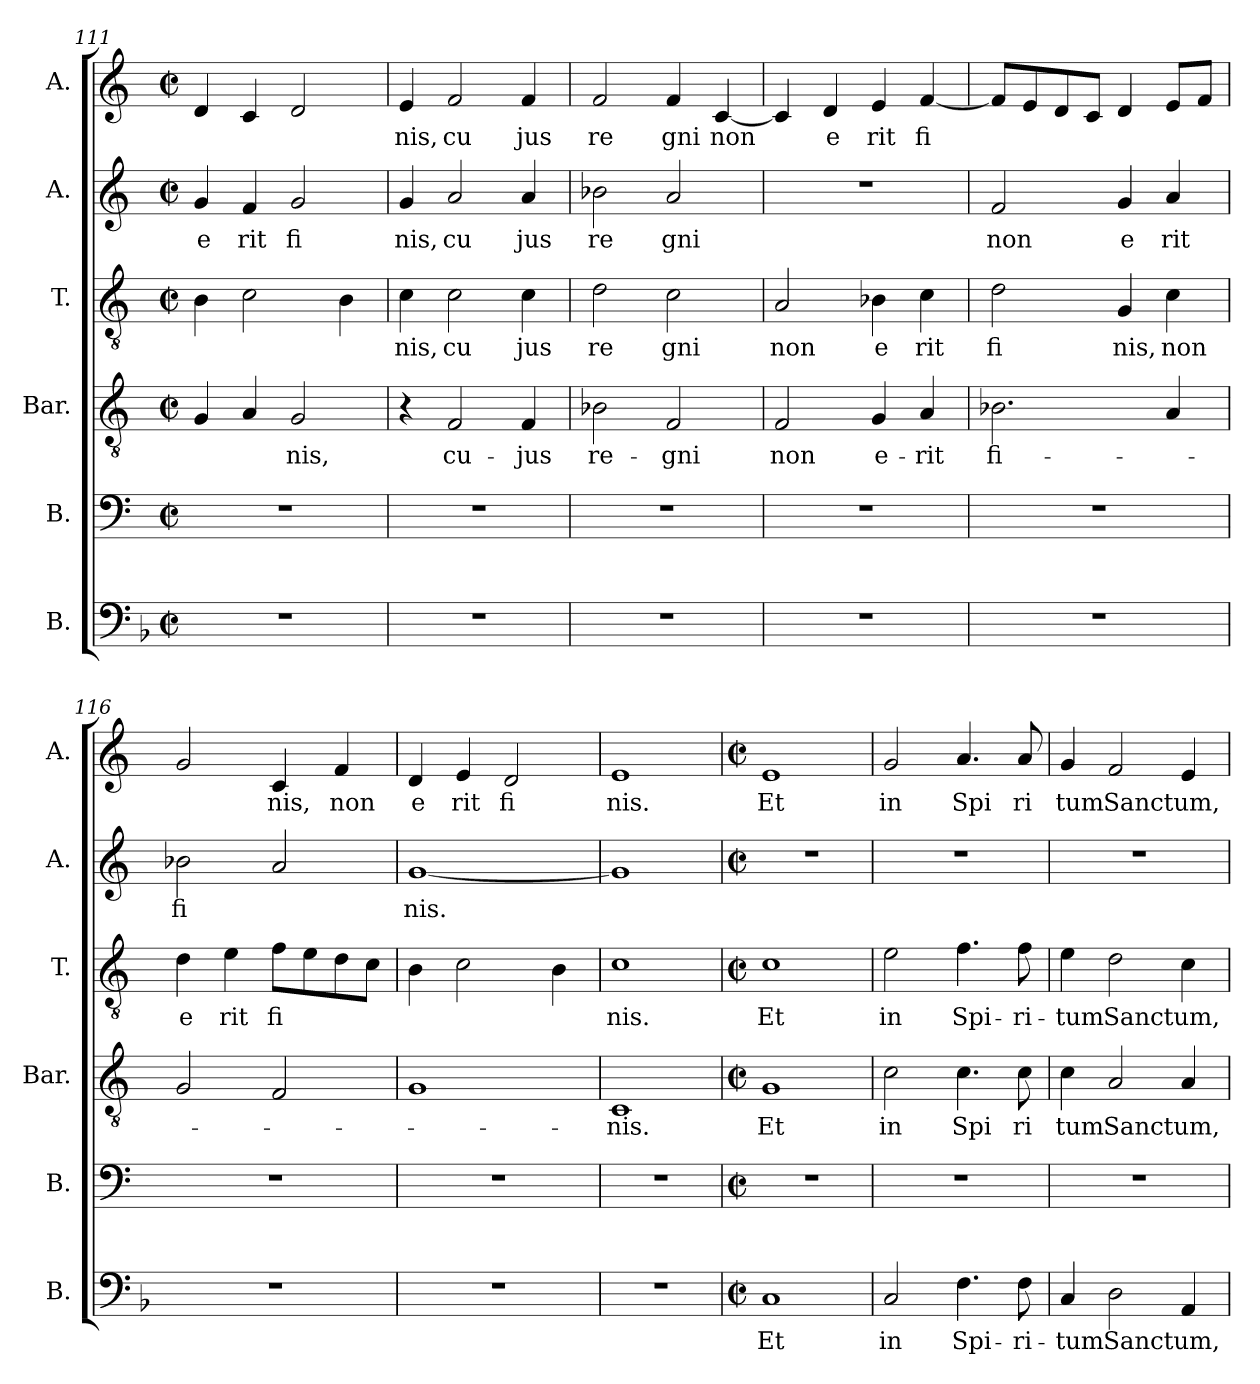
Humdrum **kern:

**kern	**text	**kern	**kern	**text	**kern	**text	**kern	**text	**kern	**text
*part6	*part6	*part5	*part4	*part4	*part3	*part3	*part2	*part2	*part1	*part1
*staff6	*staff6	*staff5	*staff4	*staff4	*staff3	*staff3	*staff2	*staff2	*staff1	*staff1
*I"B.	*	*I"B.	*I"Bar.	*	*I"T.	*	*I"A.	*	*I"A.	*
*I'B.	*	*I'B.	*I'Bar.	*	*I'T.	*	*I'A.	*	*I'A.	*
*clefF4	*	*clefF4	*clefGv2	*	*clefGv2	*	*clefG2	*	*clefG2	*
*k[b-]	*	*k[]	*	*	*	*	*	*	*	*
*F:	*	*C:	*	*	*	*	*	*	*	*
*M2/2	*	*M2/2	*M2/2	*	*M2/2	*	*M2/2	*	*M2/2	*
*met(c|)	*	*met(c|)	*met(c|)	*	*met(c|)	*	*met(c|)	*	*met(c|)	*
=111	=111	=111	=111	=111	=111	=111	=111	=111	=111	=111
!	!	!	!	!	!	!	!	!LO:LY:b:cj	!	!
1r	.	1r	4G/	.	4B\	.	4g/	e	4d/	.
!	!	!	!	!	!	!	!	!LO:LY:b:cj	!	!
.	.	.	4A/	.	2c\	.	4f/	rit	4c/	.
!	!	!	!	!LO:LY:b:cj	!	!	!	!LO:LY:b:cj	!	!
.	.	.	2G/	nis,	.	.	2g/	fi	2d/	.
.	.	.	.	.	4B\	.	.	.	.	.
!!LO:LB:g=z
=112	=112	=112	=112	=112	=112	=112	=112	=112	=112	=112
!	!	!	!	!	!	!LO:LY:b:cj	!	!LO:LY:b:cj	!	!LO:LY:b:cj
1r	.	1r	4r	.	4c\	nis,	4g/	nis,	4e/	nis,
!	!	!	!	!LO:LY:b:cj	!	!LO:LY:b:cj	!	!LO:LY:b:cj	!	!LO:LY:b:cj
.	.	.	2F/	cu-	2c\	cu	2a/	cu	2f/	cu
!	!	!	!	!LO:LY:b:cj	!	!LO:LY:b:cj	!	!LO:LY:b:cj	!	!LO:LY:b:cj
.	.	.	4F/	-jus	4c\	jus	4a/	jus	4f/	jus
=113	=113	=113	=113	=113	=113	=113	=113	=113	=113	=113
!	!	!	!	!LO:LY:b:cj	!	!LO:LY:b:cj	!	!LO:LY:b:cj	!	!LO:LY:b:cj
1r	.	1r	2B-X\	re-	2d\	re	2b-X\	re	2f/	re
!	!	!	!	!LO:LY:b:cj	!	!LO:LY:b:cj	!	!LO:LY:b:cj	!	!LO:LY:b:cj
.	.	.	2F/	-gni	2c\	gni	2a/	gni	4f/	gni
!	!	!	!	!	!	!	!	!	!	!LO:LY:b
.	.	.	.	.	.	.	.	.	[<4c/	non
=114	=114	=114	=114	=114	=114	=114	=114	=114	=114	=114
!	!	!	!	!LO:LY:b:cj	!	!LO:LY:b:cj	!	!	!	!
1r	.	1r	2F/	non	2A/	non	1r	.	4c/]	.
!	!	!	!	!	!	!	!	!	!	!LO:LY:b:cj
.	.	.	.	.	.	.	.	.	4d/	e
!	!	!	!	!LO:LY:b:cj	!	!LO:LY:b:cj	!	!	!	!LO:LY:b:cj
.	.	.	4G/	e-	4B-X\	e	.	.	4e/	rit
!	!	!	!	!LO:LY:b:cj	!	!LO:LY:b:cj	!	!	!	!LO:LY:b:cj
.	.	.	4A/	-rit	4c\	rit	.	.	[<4f/	fi
=115	=115	=115	=115	=115	=115	=115	=115	=115	=115	=115
!	!	!	!	!LO:LY:b:cj	!	!LO:LY:b:cj	!	!LO:LY:b:cj	!	!
1r	.	1r	2.B-X\	fi-	2d\	fi	2f/	non	8f/L]	.
.	.	.	.	.	.	.	.	.	8e/	.
.	.	.	.	.	.	.	.	.	8d/	.
.	.	.	.	.	.	.	.	.	8c/J	.
!	!	!	!	!	!	!LO:LY:b:cj	!	!LO:LY:b:cj	!	!
.	.	.	.	.	4G/	nis,	4g/	e	4d/	.
!	!	!	!	!	!	!LO:LY:b:cj	!	!LO:LY:b:cj	!	!
.	.	.	4A/	.	4c\	non	4a/	rit	8e/L	.
.	.	.	.	.	.	.	.	.	8f/J	.
=116	=116	=116	=116	=116	=116	=116	=116	=116	=116	=116
!	!	!	!	!	!	!LO:LY:b:cj	!	!LO:LY:b:cj	!	!
1r	.	1r	2G/	.	4d\	e	2b-X\	fi	2g/	.
!	!	!	!	!	!	!LO:LY:b:cj	!	!	!	!
.	.	.	.	.	4e\	rit	.	.	.	.
!	!	!	!	!	!	!LO:LY:b:cj	!	!	!	!LO:LY:b:cj
.	.	.	2F/	.	8f\L	fi	2a/	.	4c/	nis,
.	.	.	.	.	8e\	.	.	.	.	.
!	!	!	!	!	!	!	!	!	!	!LO:LY:b:cj
.	.	.	.	.	8d\	.	.	.	4f/	non
.	.	.	.	.	8c\J	.	.	.	.	.
=117	=117	=117	=117	=117	=117	=117	=117	=117	=117	=117
!	!	!	!	!	!	!	!	!LO:LY:b:cj	!	!LO:LY:b:cj
1r	.	1r	1G	.	4B\	.	[<1g	nis.	4d/	e
!	!	!	!	!	!	!	!	!	!	!LO:LY:b:cj
.	.	.	.	.	2c\	.	.	.	4e/	rit
!	!	!	!	!	!	!	!	!	!	!LO:LY:b:cj
.	.	.	.	.	.	.	.	.	2d/	fi
.	.	.	.	.	4B\	.	.	.	.	.
=118	=118	=118	=118	=118	=118	=118	=118	=118	=118	=118
!	!	!	!	!LO:LY:b:cj	!	!LO:LY:b:cj	!	!	!	!LO:LY:b:cj
1r	.	1r	1C	-nis.	1c	nis.	1g]	.	1e	nis.
!!LO:PB:g=z
=119	=119	=119	=119	=119	=119	=119	=119	=119	=119	=119
*k[]	*	*	*	*	*	*	*	*	*	*
*C:	*	*	*	*	*	*	*	*	*	*
*M2/2	*	*M2/2	*M2/2	*	*M2/2	*	*M2/2	*	*M2/2	*
*met(c|)	*	*met(c|)	*met(c|)	*	*met(c|)	*	*met(c|)	*	*met(c|)	*
!	!LO:LY:b:cj	!	!	!LO:LY:b:cj	!	!LO:LY:b:cj	!	!	!	!LO:LY:b:cj
1C	Et	1r	1G	Et	1c	Et	1r	.	1e	Et
=120	=120	=120	=120	=120	=120	=120	=120	=120	=120	=120
!	!LO:LY:b:cj	!	!	!LO:LY:b:cj	!	!LO:LY:b:cj	!	!	!	!LO:LY:b:cj
2C/	in	1r	2c\	in	2e\	in	1r	.	2g/	in
!	!LO:LY:b:cj	!	!	!LO:LY:b:cj	!	!LO:LY:b:cj	!	!	!	!LO:LY:b:cj
4.F\	Spi-	.	4.c\	Spi	4.f\	Spi-	.	.	4.a/	Spi
!	!LO:LY:b:cj	!	!	!LO:LY:b:cj	!	!LO:LY:b:cj	!	!	!	!LO:LY:b:cj
8F\	-ri-	.	8c\	ri	8f\	-ri-	.	.	8a/	ri
=121	=121	=121	=121	=121	=121	=121	=121	=121	=121	=121
!	!LO:LY:b:cj	!	!	!LO:LY:b:cj	!	!LO:LY:b:cj	!	!	!	!LO:LY:b:cj
4C/	-tum	1r	4c\	tum	4e\	-tum	1r	.	4g/	tum
!	!LO:LY:b	!	!	!LO:LY:b	!	!LO:LY:b	!	!	!	!LO:LY:b
2D\	Sanctum,	.	2A/	Sanctum,	2d\	Sanctum,	.	.	2f/	Sanctum,
4AA/	.	.	4A/	.	4c\	.	.	.	4e/	.
=	=	=	=	=	=	=	=	=	=	=
*-	*-	*-	*-	*-	*-	*-	*-	*-	*-	*-
